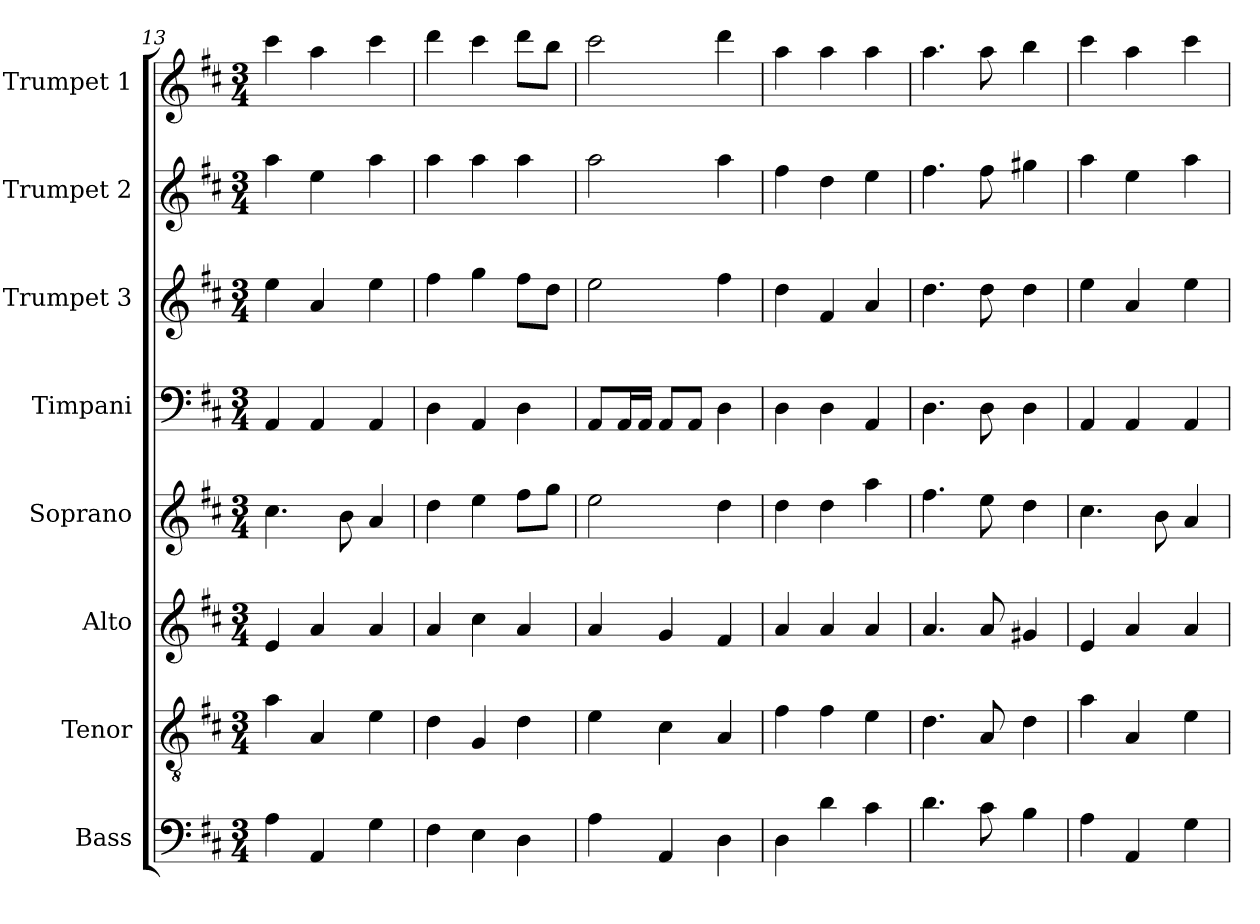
**kern	**kern	**kern	**kern	**kern	**kern	**kern	**kern
*part8	*part7	*part6	*part5	*part4	*part3	*part2	*part1
*staff8	*staff7	*staff6	*staff5	*staff4	*staff3	*staff2	*staff1
*I"Bass	*I"Tenor	*I"Alto	*I"Soprano	*I"Timpani	*I"Trumpet 3	*I"Trumpet 2	*I"Trumpet 1
*I'B.	*I'T.	*I'A.	*I'S.	*I'Timp	*I'Tpt	*I'Tpt	*I'Tpt
*clefF4	*clefGv2	*clefG2	*clefG2	*clefF4	*clefG2	*clefG2	*clefG2
*	*	*	*	*	*ITrd1c2	*ITrd1c2	*ITrd1c2
*k[f#c#]	*k[f#c#]	*k[f#c#]	*k[f#c#]	*k[f#c#]	*k[]	*k[]	*k[]
*D:	*D:	*D:	*D:	*D:	*C:	*C:	*C:
*M3/4	*M3/4	*M3/4	*M3/4	*M3/4	*M3/4	*M3/4	*M3/4
=13	=13	=13	=13	=13	=13	=13	=13
4A\	4a\	4e/	4.cc#\	4AA/	4dd\	4gg\	4bb\
4AA/	4A/	4a/	.	4AA/	4g/	4dd\	4gg\
.	.	.	8b\	.	.	.	.
4G\	4e\	4a/	4a/	4AA/	4dd\	4gg\	4bb\
=14	=14	=14	=14	=14	=14	=14	=14
4F#\	4d\	4a/	4dd\	4D\	4ee\	4gg\	4ccc\
4E\	4G/	4cc#\	4ee\	4AA/	4ff\	4gg\	4bb\
4D\	4d\	4a/	8ff#\L	4D\	8ee\L	4gg\	8ccc\L
.	.	.	8gg\J	.	8cc\J	.	8aa\J
=15	=15	=15	=15	=15	=15	=15	=15
4A\	4e\	4a/	2ee\	8AA/L	2dd\	2gg\	2bb\
.	.	.	.	16AA/L	.	.	.
.	.	.	.	16AA/JJ	.	.	.
4AA/	4c#\	4g/	.	8AA/L	.	.	.
.	.	.	.	8AA/J	.	.	.
4D\	4A/	4f#/	4dd\	4D\	4ee\	4gg\	4ccc\
!!LO:LB:g=z
=16	=16	=16	=16	=16	=16	=16	=16
4D\	4f#\	4a/	4dd\	4D\	4cc\	4ee\	4gg\
4d\	4f#\	4a/	4dd\	4D\	4e/	4cc\	4gg\
4c#\	4e\	4a/	4aa\	4AA/	4g/	4dd\	4gg\
=17	=17	=17	=17	=17	=17	=17	=17
4.d\	4.d\	4.a/	4.ff#\	4.D\	4.cc\	4.ee\	4.gg\
8c#\	8A/	8a/	8ee\	8D\	8cc\	8ee\	8gg\
4B\	4d\	4g#X/	4dd\	4D\	4cc\	4ff#X\	4aa\
=18	=18	=18	=18	=18	=18	=18	=18
4A\	4a\	4e/	4.cc#\	4AA/	4dd\	4gg\	4bb\
4AA/	4A/	4a/	.	4AA/	4g/	4dd\	4gg\
.	.	.	8b\	.	.	.	.
4G\	4e\	4a/	4a/	4AA/	4dd\	4gg\	4bb\
=	=	=	=	=	=	=	=
*-	*-	*-	*-	*-	*-	*-	*-
